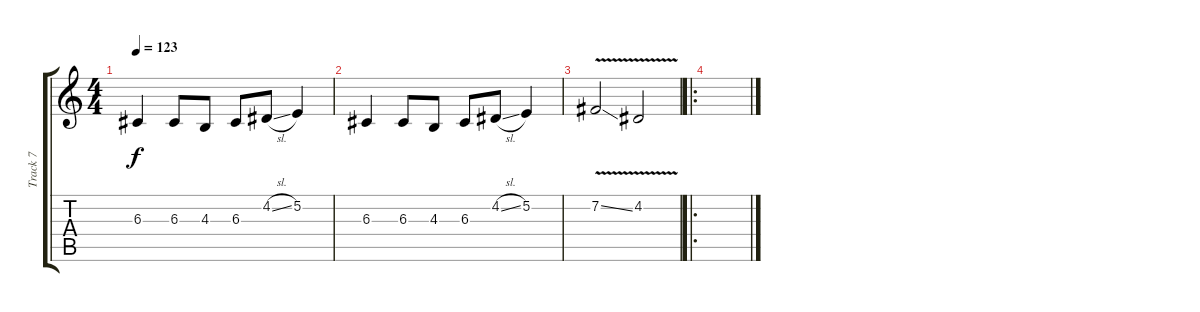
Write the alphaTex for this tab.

\track ("Track 7" "Track 7") {instrument sopranosax}
\staff {score tabs}
\tuning (E4 B3 G3 D3 A2 E2) {hide}
\ts (4 4)
\tempo 123
\clef g2
\ks c
6.3.4{dy f} 6.3.8 4.3.8 6.3.8 4.2{sl}.8 5.2.4 |
6.3.4 6.3.8 4.3.8 6.3.8 4.2{sl}.8 5.2.4 |
7.2{v ss}.2 4.2{v}.2 |
\ro
